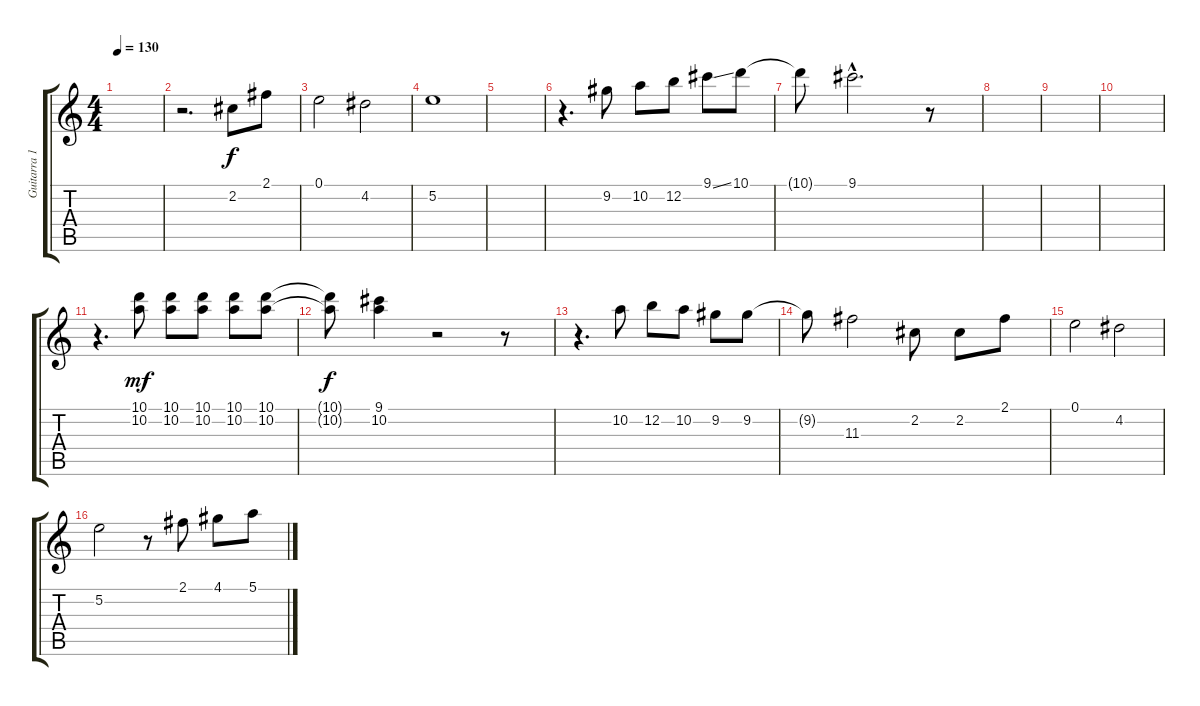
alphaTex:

\track ("Guitarra 1" "Guitarra 1") {instrument acousticguitarsteel}
\staff {score tabs}
\tuning (E4 B3 G3 D3 A2 E2) {hide}
\ts (4 4)
\tempo 130
\clef g2
\ks c
|
r.2{d} 2.2.8 2.1.8 |
0.1.2 4.2.2 |
5.2.1 |
|
r.4{d} 9.2.8 10.2.8 12.2.8 9.1{ss}.8 10.1.8 |
10.1{t}.8 9.1{hac}.2{d} r.8 |
|
|
|
r.4{d} (10.1 10.2).8{dy mf} (10.1 10.2).8 (10.1 10.2).8 (10.1 10.2).8 (10.1 10.2).8 |
(10.1{t} 10.2{t}).8{dy f} (9.1 10.2).4 r.2 r.8 |
r.4{d} 10.2.8 12.2.8 10.2.8 9.2.8 9.2.8 |
9.2{t}.8 11.3.2 2.2.8 2.2.8 2.1.8 |
0.1.2 4.2.2 |
5.2.2 r.8 2.1.8 4.1.8 5.1.8
